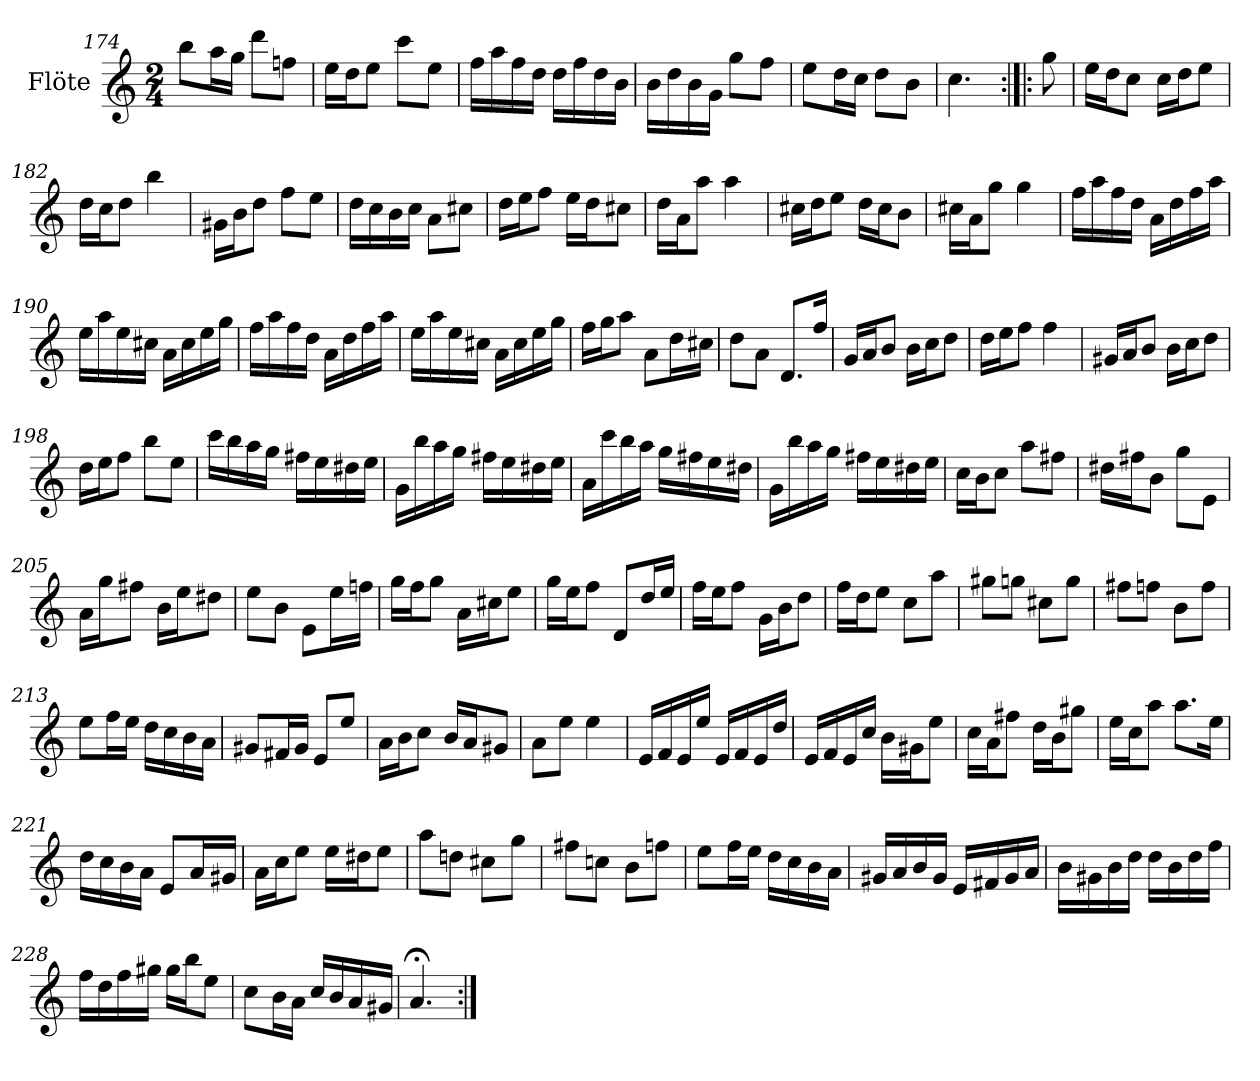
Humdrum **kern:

**kern
*part1
*staff1
*I"Flöte
*I'Fl.
*clefG2
*k[]
*M2/4
=174
8bb\L
16aa\L
16gg\JJ
8ddd\L
8ffni\J
=175
16ee\LL
16dd\J
8ee\J
8ccc\L
8ee\J
!!LO:LB:g=z
=176
16ff\LL
16aa\
16ff\
16dd\JJ
16dd\LL
16ff\
16dd\
16b\JJ
=177
16b\LL
16dd\
16b\
16g\JJ
8gg\L
8ff\J
=178
8ee\L
16dd\L
16cc\JJ
8dd\L
8b\J
=179
4.cc\
!!LO:LB:g=z
=180:|!|:
8gg\
=181
16ee\LL
16dd\J
8cc\J
16cc\LL
16dd\J
8ee\J
=182
16dd\LL
16cc\J
8dd\J
4bb\
=183
16g#X\LL
16b\J
8dd\J
8ff\L
8ee\J
=184
16dd\LL
16cc\
16b\
16cc\JJ
8a\L
8cc#X\J
=185
16dd\LL
16ee\J
8ff\J
16ee\LL
16dd\J
8cc#X\J
=186
16dd\LL
16a\J
8aa\J
4aa\
!!LO:LB:g=z
=187
16cc#X\LL
16dd\J
8ee\J
16dd\LL
16cc#\J
8b\J
=188
16cc#X\LL
16a\J
8gg\J
4gg\
=189
16ff\LL
16aa\
16ff\
16dd\JJ
16a\LL
16dd\
16ff\
16aa\JJ
=190
16ee\LL
16aa\
16ee\
16cc#X\JJ
16a\LL
16cc#\
16ee\
16gg\JJ
=191
16ff\LL
16aa\
16ff\
16dd\JJ
16a\LL
16dd\
16ff\
16aa\JJ
!!LO:LB:g=z
=192
16ee\LL
16aa\
16ee\
16cc#X\JJ
16a\LL
16cc#\
16ee\
16gg\JJ
=193
16ff\LL
16gg\J
8aa\J
8a\L
16dd\L
16cc#X\JJ
=194
8dd\L
8a\J
8.d/L
16ff/Jk
=195
16g/LL
16a/J
8b/J
16b\LL
16cc\J
8dd\J
=196
16dd\LL
16ee\J
8ff\J
4ff\
=197
16g#X/LL
16a/J
8b/J
16b\LL
16cc\J
8dd\J
=198
16dd\LL
16ee\J
8ff\J
8bb\L
8ee\J
!!LO:LB:g=z
=199
16ccc\LL
16bb\
16aa\
16gg\JJ
16ff#X\LL
16ee\
16dd#X\
16ee\JJ
=200
16g\LL
16bb\
16aa\
16gg\JJ
16ff#X\LL
16ee\
16dd#X\
16ee\JJ
=201
16a\LL
16ccc\
16bb\
16aa\JJ
16gg\LL
16ff#X\
16ee\
16dd#X\JJ
=202
16g\LL
16bb\
16aa\
16gg\JJ
16ff#X\LL
16ee\
16dd#X\
16ee\JJ
!!LO:LB:g=z
=203
16cc\LL
16b\J
8cc\J
8aa\L
8ff#X\J
=204
16dd#X\LL
16ff#X\J
8b\J
8gg\L
8e\J
=205
16a\LL
16gg\J
8ff#X\J
16b\LL
16ee\J
8dd#X\J
=206
8ee\L
8b\J
8e\L
16ee\L
16ffni\JJ
=207
16gg\LL
16ff\J
8gg\J
16a\LL
16cc#X\J
8ee\J
=208
16gg\LL
16ee\J
8ff\J
8d/L
16dd/L
16ee/JJ
!!LO:PB:g=z
=209
16ff\LL
16ee\J
8ff\J
16g\LL
16b\J
8dd\J
=210
16ff\LL
16dd\J
8ee\J
8cc\L
8aa\J
=211
8gg#X\L
8ggn\J
8cc#X\L
8gg\J
=212
8ff#X\L
8ffn\J
8b\L
8ff\J
=213
8ee\L
16ff\L
16ee\JJ
16dd\LL
16cc\
16b\
16a\JJ
=214
8g#X/L
16f#X/L
16g#/JJ
8e/L
8ee/J
=215
16a\LL
16b\J
8cc\J
16b/LL
16a/J
8g#X/J
!!LO:LB:g=z
=216
8a\L
8ee\J
4ee\
=217
16e/LL
16f/
16e/
16ee/JJ
16e/LL
16f/
16e/
16dd/JJ
=218
16e/LL
16f/
16e/
16cc/JJ
16b\LL
16g#X\J
8ee\J
=219
16cc\LL
16a\J
8ff#X\J
16dd\LL
16b\J
8gg#X\J
=220
16ee\LL
16cc\J
8aa\J
8.aa\L
16ee\Jk
=221
16dd\LL
16cc\
16b\
16a\JJ
8e/L
16a/L
16g#X/JJ
!!LO:LB:g=z
=222
16a\LL
16cc\J
8ee\J
16ee\LL
16dd#X\J
8ee\J
=223
8aa\L
8ddni\J
8cc#X\L
8gg\J
=224
8ff#X\L
8ccni\J
8b\L
8ffn\J
=225
8ee\L
16ff\L
16ee\JJ
16dd\LL
16cc\
16b\
16a\JJ
=226
16g#X/LL
16a/
16b/
16g#/JJ
16e/LL
16f#X/
16g#/
16a/JJ
=227
16b\LL
16g#X\
16b\
16dd\JJ
16dd\LL
16b\
16dd\
16ff\JJ
!!LO:LB:g=z
=228
16ff\LL
16dd\
16ff\
16gg#X\JJ
16gg#\LL
16bb\J
8ee\J
=229
8cc\L
16b\L
16a\JJ
16cc/LL
16b/
16a/
16g#X/JJ
=230
4.a;</
=:|!
*-
